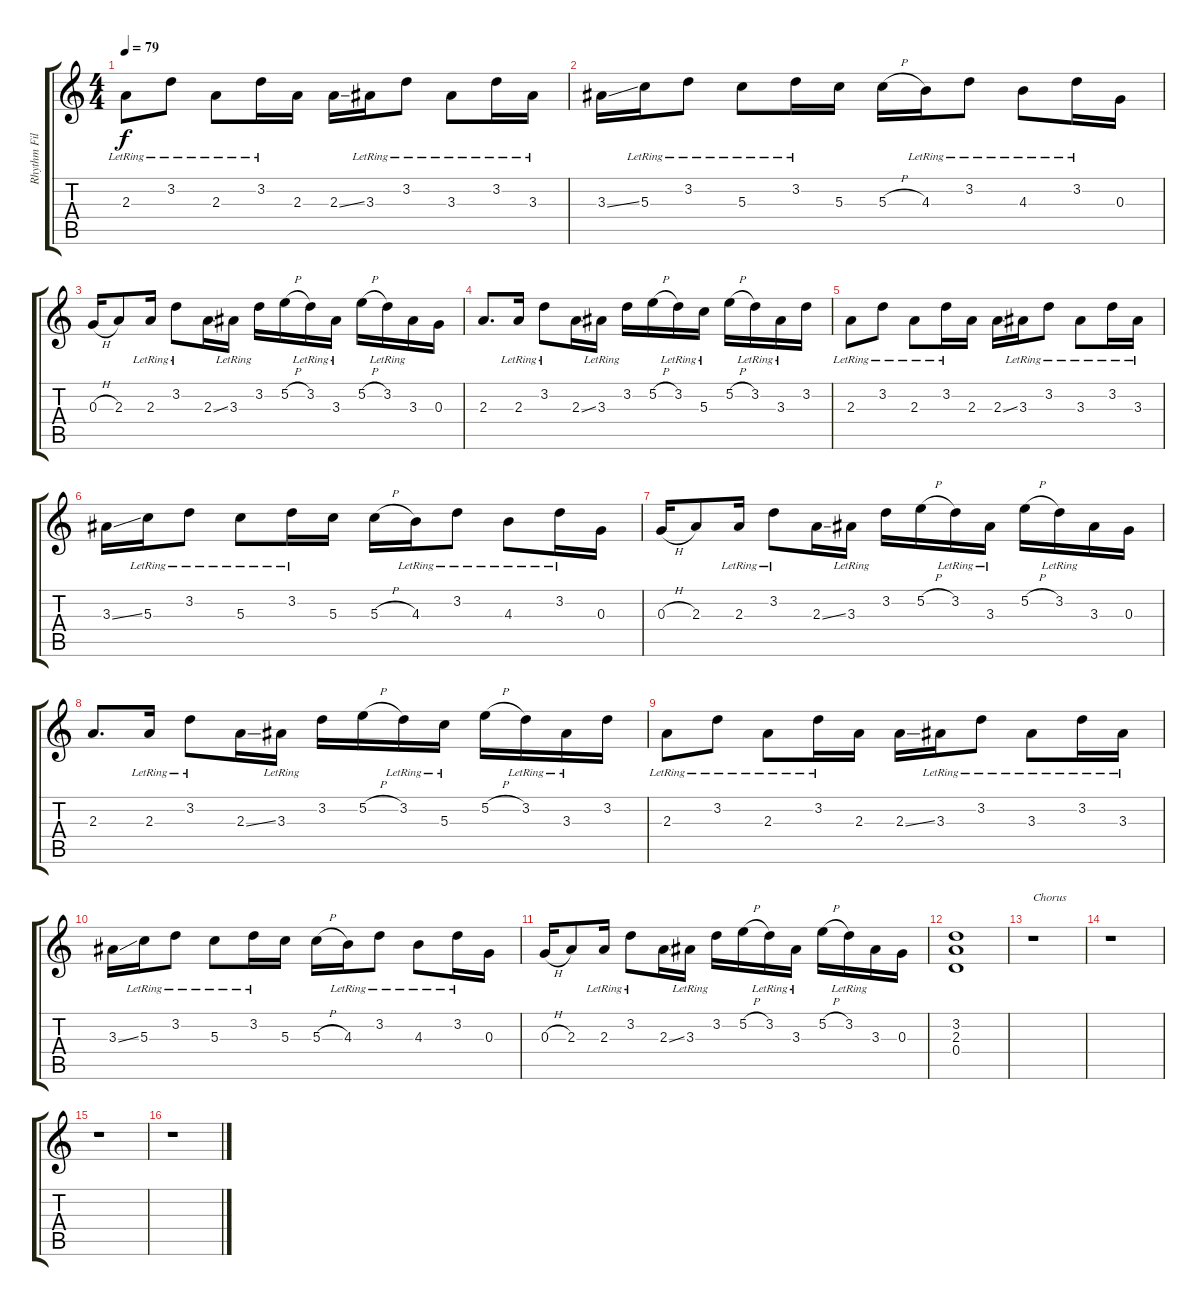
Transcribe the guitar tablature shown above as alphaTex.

\track ("Rhythm Fill / Bridge" "Rhythm Fil") {instrument electricguitarclean}
\staff {score tabs}
\tuning (E4 B3 G3 D3 A2 E2) {hide}
\ts (4 4)
\tempo 79
\clef g2
\ks c
2.3{lr}.8{dy f} 3.2{lr}.8 2.3{lr}.8 3.2{lr}.16 2.3.16 2.3{ss}.16 3.3{lr}.16 3.2{lr}.8 3.3{lr}.8 3.2{lr}.16 3.3{lr}.16 |
3.3{ss}.16 5.3{lr}.16 3.2{lr}.8 5.3{lr}.8 3.2{lr}.16 5.3.16 5.3{h}.16 4.3{lr}.16 3.2{lr}.8 4.3{lr}.8 3.2{lr}.16 0.3.16 |
0.3{h}.16 2.3.8 2.3{lr}.16 3.2{lr}.8 2.3{ss}.16 3.3{lr}.16 3.2.16 5.2{h}.16 3.2{lr}.16 3.3{lr}.16 5.2{h}.16 3.2{lr}.16 3.3.16 0.3.16 |
2.3.8{d} 2.3{lr}.16 3.2{lr}.8 2.3{ss}.16 3.3{lr}.16 3.2.16 5.2{h}.16 3.2{lr}.16 5.3{lr}.16 5.2{h}.16 3.2{lr}.16 3.3{lr}.16 3.2.16 |
2.3{lr}.8 3.2{lr}.8 2.3{lr}.8 3.2{lr}.16 2.3.16 2.3{ss}.16 3.3{lr}.16 3.2{lr}.8 3.3{lr}.8 3.2{lr}.16 3.3{lr}.16 |
3.3{ss}.16 5.3{lr}.16 3.2{lr}.8 5.3{lr}.8 3.2{lr}.16 5.3.16 5.3{h}.16 4.3{lr}.16 3.2{lr}.8 4.3{lr}.8 3.2{lr}.16 0.3.16 |
0.3{h}.16 2.3.8 2.3{lr}.16 3.2{lr}.8 2.3{ss}.16 3.3{lr}.16 3.2.16 5.2{h}.16 3.2{lr}.16 3.3{lr}.16 5.2{h}.16 3.2{lr}.16 3.3.16 0.3.16 |
2.3.8{d} 2.3{lr}.16 3.2{lr}.8 2.3{ss}.16 3.3{lr}.16 3.2.16 5.2{h}.16 3.2{lr}.16 5.3{lr}.16 5.2{h}.16 3.2{lr}.16 3.3{lr}.16 3.2.16 |
2.3{lr}.8 3.2{lr}.8 2.3{lr}.8 3.2{lr}.16 2.3.16 2.3{ss}.16 3.3{lr}.16 3.2{lr}.8 3.3{lr}.8 3.2{lr}.16 3.3{lr}.16 |
3.3{ss}.16 5.3{lr}.16 3.2{lr}.8 5.3{lr}.8 3.2{lr}.16 5.3.16 5.3{h}.16 4.3{lr}.16 3.2{lr}.8 4.3{lr}.8 3.2{lr}.16 0.3.16 |
0.3{h}.16 2.3.8 2.3{lr}.16 3.2{lr}.8 2.3{ss}.16 3.3{lr}.16 3.2.16 5.2{h}.16 3.2{lr}.16 3.3{lr}.16 5.2{h}.16 3.2{lr}.16 3.3.16 0.3.16 |
(3.2 2.3 0.4).1 |
r.1{txt "Chorus"} |
r.1 |
r.1 |
r.1
